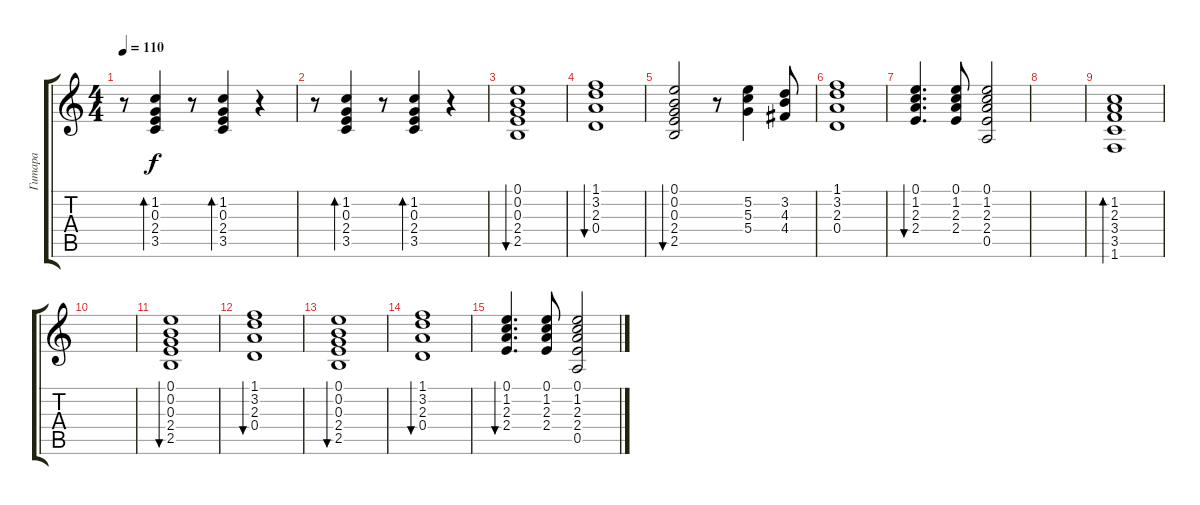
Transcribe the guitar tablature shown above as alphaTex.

\track ("Гитара" "Гитара") {instrument electricguitarclean}
\staff {score tabs}
\tuning (E4 B3 G3 D3 A2 E2) {hide}
\ts (4 4)
\tempo 110
\clef g2
\ks c
r.8{dy f} (1.2 0.3 2.4 3.5).4{bd 30} r.8 (1.2 0.3 2.4 3.5).4{bd 30} r.4 |
r.8 (1.2 0.3 2.4 3.5).4{bd 30} r.8 (1.2 0.3 2.4 3.5).4{bd 30} r.4 |
(0.1 0.2 0.3 2.4 2.5).1{bu 240} |
(1.1 3.2 2.3 0.4).1{bu 240} |
(0.1 0.2 0.3 2.4 2.5).2{bu 240} r.8 (5.2 5.3 5.4).4 (3.2 4.3 4.4).8 |
(1.1 3.2 2.3 0.4).1 |
(0.1 1.2 2.3 2.4).4{d bu 240} (0.1 1.2 2.3 2.4).8 (0.1 1.2 2.3 2.4 0.5).2 |
|
(1.2 2.3 3.4 3.5 1.6).1{bd 60} |
|
(0.1 0.2 0.3 2.4 2.5).1{bu 240} |
(1.1 3.2 2.3 0.4).1{bu 240} |
(0.1 0.2 0.3 2.4 2.5).1{bu 240} |
(1.1 3.2 2.3 0.4).1{bu 240} |
(0.1 1.2 2.3 2.4).4{d bu 240} (0.1 1.2 2.3 2.4).8 (0.1 1.2 2.3 2.4 0.5).2
